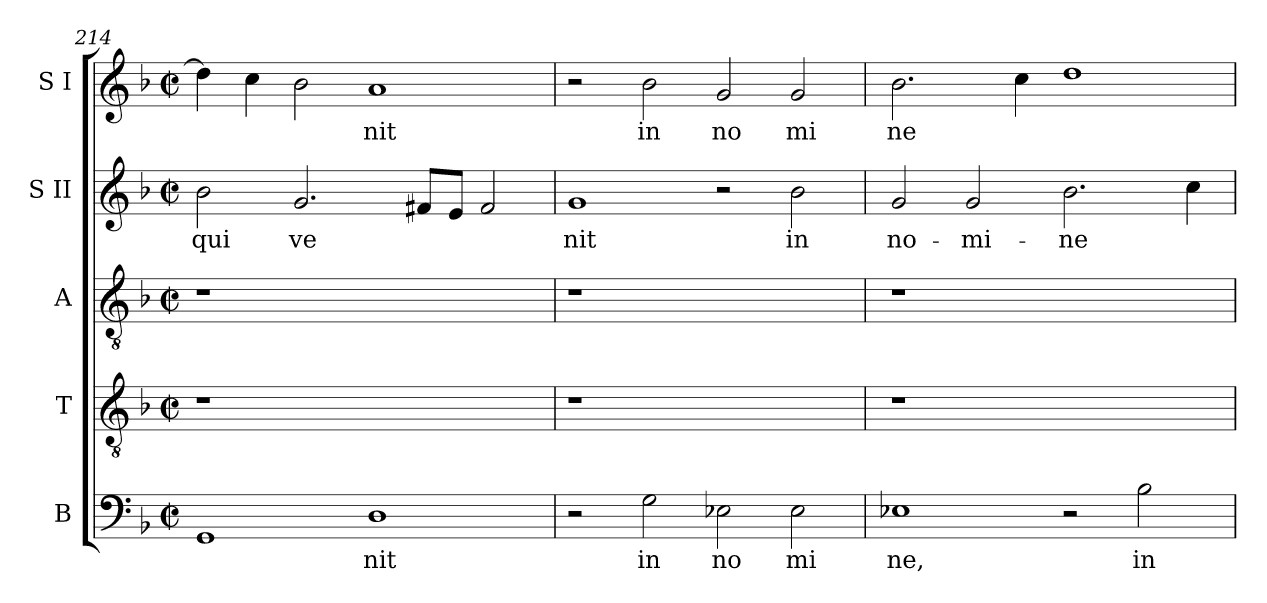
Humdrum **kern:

**kern	**text	**kern	**kern	**kern	**text	**kern	**text
*part5	*part5	*part4	*part3	*part2	*part2	*part1	*part1
*staff5	*staff5	*staff4	*staff3	*staff2	*staff2	*staff1	*staff1
*I"B	*	*I"T	*I"A	*I"S II	*	*I"S I	*
*I'B	*	*I'T	*I'A	*I'S II	*	*I'S I	*
*clefF4	*	*clefGv2	*clefGv2	*clefG2	*	*clefG2	*
*k[b-]	*	*k[b-]	*k[b-]	*k[b-]	*	*k[b-]	*
*F:	*	*F:	*F:	*F:	*	*F:	*
*M2/2	*	*M2/2	*M2/2	*M2/2	*	*M2/2	*
*met(c|)	*	*met(c|)	*met(c|)	*met(c|)	*	*met(c|)	*
=214	=214	=214	=214	=214	=214	=214	=214
!	!LO:LY:b:cj	!	!	!	!LO:LY:b:cj	!	!LO:LY:b:cj
1GG	.	1r	1r	2b-\	qui	4dd\]	.
!	!	!	!	!	!	!	!LO:LY:b:cj
.	.	.	.	.	.	4cc\	.
!	!	!	!	!	!LO:LY:b:cj	!	!LO:LY:b:cj
.	.	.	.	2.g/	ve	2b-\	.
!	!LO:LY:b:cj	!	!	!	!	!	!LO:LY:b:cj
1D	nit	1ryy	1ryy	.	.	1a	nit
!	!	!	!	!	!LO:LY:b:cj	!	!
.	.	.	.	8f#/L	.	.	.
!	!	!	!	!	!LO:LY:b:cj	!	!
.	.	.	.	8e/J	.	.	.
!	!	!	!	!	!LO:LY:b:cj	!	!
.	.	.	.	2f#/	.	.	.
=215	=215	=215	=215	=215	=215	=215	=215
!	!	!	!	!	!LO:LY:b:cj	!	!
2r	.	1r	1r	1g	nit	2r	.
!	!LO:LY:b:cj	!	!	!	!	!	!LO:LY:b:cj
2G\	in	.	.	.	.	2b-\	in
!	!LO:LY:b:cj	!	!	!	!	!	!LO:LY:b:cj
2E-X\	no	1ryy	1ryy	2r	.	2g/	no
!	!LO:LY:b:cj	!	!	!	!LO:LY:b:cj	!	!LO:LY:b:cj
2E-\	mi	.	.	2b-\	in	2g/	mi
!!LO:PB:g=z
=216	=216	=216	=216	=216	=216	=216	=216
!	!LO:LY:b:cj	!	!	!	!LO:LY:b:cj	!	!LO:LY:b:cj
1E-X	ne,	1r	1r	2g/	no-	2.b-\	ne
!	!	!	!	!	!LO:LY:b:cj	!	!
.	.	.	.	2g/	-mi-	.	.
!	!	!	!	!	!	!	!LO:LY:b:cj
.	.	.	.	.	.	4cc\	.
!	!	!	!	!	!LO:LY:b:cj	!	!LO:LY:b:cj
2r	.	1ryy	1ryy	2.b-\	-ne	1dd	.
!	!LO:LY:b:cj	!	!	!	!	!	!
2B-\	in	.	.	.	.	.	.
!	!	!	!	!	!LO:LY:b:cj	!	!
.	.	.	.	4cc\	.	.	.
=	=	=	=	=	=	=	=
*-	*-	*-	*-	*-	*-	*-	*-
